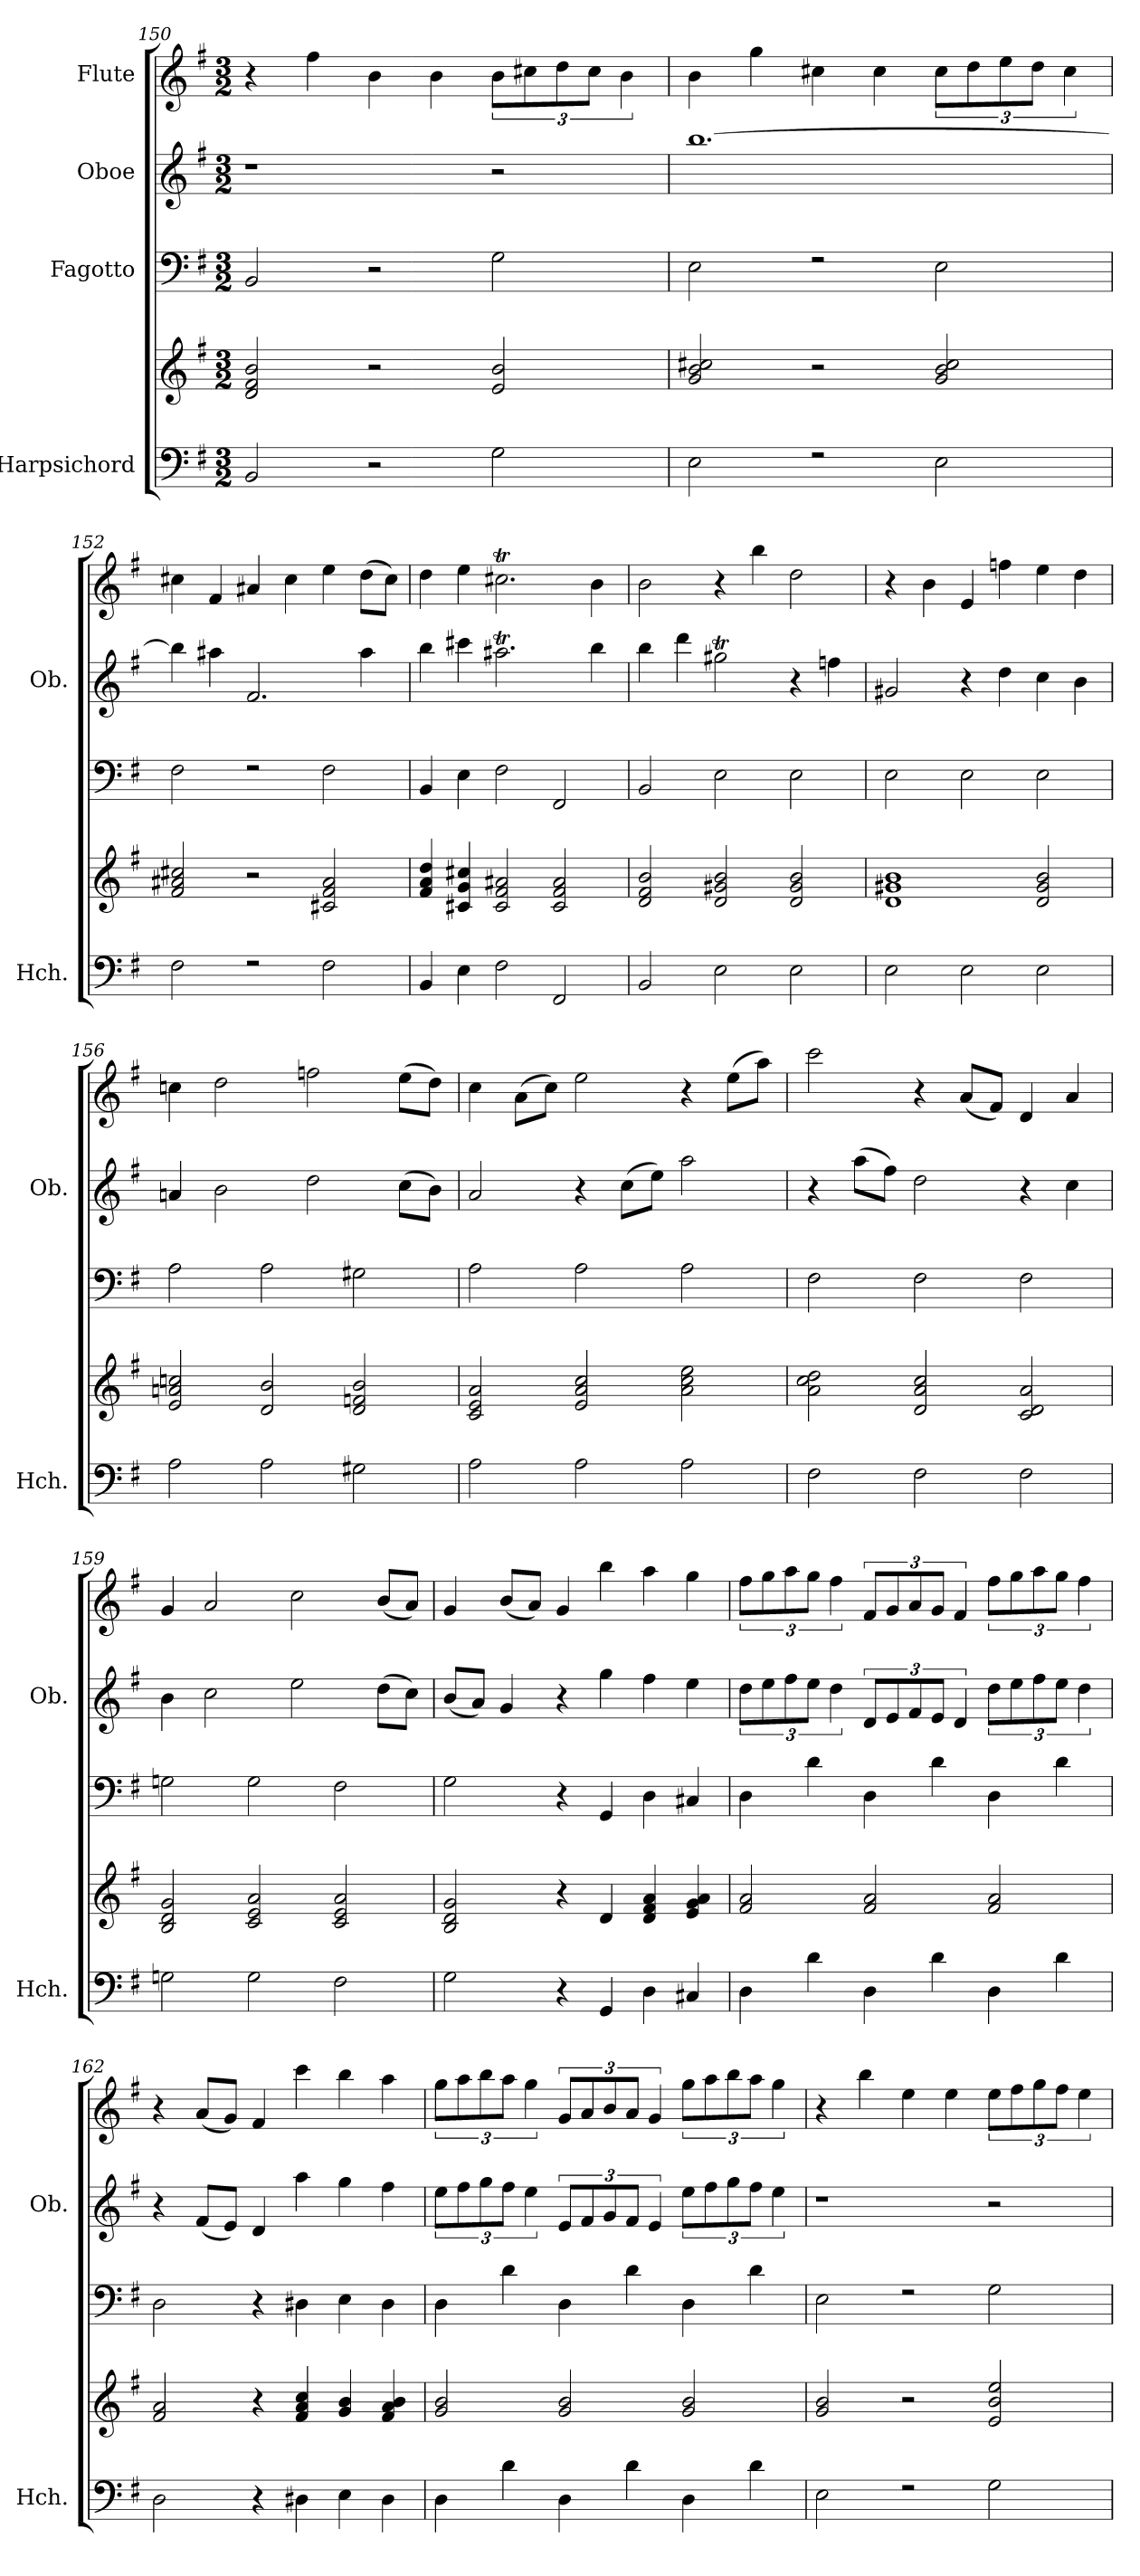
**kern	**kern	**kern	**kern	**kern
*part4	*part4	*part3	*part2	*part1
*staff5	*staff4	*staff3	*staff2	*staff1
*I"Harpsichord	*	*I"Fagotto	*I"Oboe	*I"Flute
*I'Hch.	*	*	*I'Ob.	*
*clefF4	*clefG2	*clefF4	*clefG2	*clefG2
*k[f#]	*k[f#]	*k[f#]	*k[f#]	*k[f#]
*M3/2	*M3/2	*M3/2	*M3/2	*M3/2
=150	=150	=150	=150	=150
2BB/	2d/ 2f#/ 2b/	2BB/	1r	4r
.	.	.	.	4ff#\
2r	2r	2r	.	4b\
.	.	.	.	4b\
2G\	2e/ 2b/	2G\	2r	12b\L
.	.	.	.	12cc#X\
.	.	.	.	12dd\
.	.	.	.	12cc#\J
.	.	.	.	6b\
=151	=151	=151	=151	=151
2E\	2g/ 2b/ 2cc#X/	2E\	[1.bb	4b\
.	.	.	.	4gg\
2rF	2r	2rF	.	4cc#X\
.	.	.	.	4cc#\
2E\	2g/ 2b/ 2cc#/	2E\	.	12cc#\L
.	.	.	.	12dd\
.	.	.	.	12ee\
.	.	.	.	12dd\J
.	.	.	.	6cc#\
=152	=152	=152	=152	=152
2F#\	2f#/ 2a#X/ 2cc#X/	2F#\	4bb\]	4cc#X\
.	.	.	4aa#X\	4f#/
2rF	2r	2rF	2.f#/	4a#X/
.	.	.	.	4cc#\
2F#\	2c#X/ 2f#/ 2a#/	2F#\	.	4ee\
.	.	.	4aa#\	(8dd\L
.	.	.	.	8cc#\J)
!!LO:LB:g=z
=153	=153	=153	=153	=153
4BB/	4f#/ 4a/ 4dd/	4BB/	4bb\	4dd\
4E\	4c#X/ 4g/ 4cc#X/	4E\	4ccc#X\	4ee\
2F#\	2c#/ 2f#/ 2a#X/	2F#\	2.aa#Xt\	2.cc#Xt\
2FF#/	2c#/ 2f#/ 2a#/	2FF#/	.	.
.	.	.	4bb\	4b\
=154	=154	=154	=154	=154
2BB/	2d/ 2f#/ 2b/	2BB/	4bb\	2b\
.	.	.	4ddd\	.
2E\	2d/ 2g#X/ 2b/	2E\	2gg#Xt\	4r
.	.	.	.	4bb\
2E\	2d/ 2g#/ 2b/	2E\	4r	2dd\
.	.	.	4ffn\	.
=155	=155	=155	=155	=155
2E\	1d 1g#X 1b	2E\	2g#X/	4r
.	.	.	.	4b\
2E\	.	2E\	4r	4e/
.	.	.	4dd\	4ffn\
2E\	2d/ 2g#/ 2b/	2E\	4cc\	4ee\
.	.	.	4b\	4dd\
=156	=156	=156	=156	=156
2A\	2e/ 2an/ 2ccn/	2A\	4an/	4ccn\
.	.	.	2b\	2dd\
2A\	2d/ 2b/	2A\	.	.
.	.	.	2dd\	2ffn\
2G#X\	2d/ 2fn/ 2b/	2G#X\	.	.
.	.	.	(8cc\L	(8ee\L
.	.	.	8b\J)	8dd\J)
=157	=157	=157	=157	=157
2A\	2c/ 2e/ 2a/	2A\	2a/	4cc\
.	.	.	.	(8a\L
.	.	.	.	8cc\J)
2A\	2e/ 2a/ 2cc/	2A\	4r	2ee\
.	.	.	(8cc\L	.
.	.	.	8ee\J)	.
2A\	2a\ 2cc\ 2ee\	2A\	2aa\	4r
.	.	.	.	(8ee\L
.	.	.	.	8aa\J)
=158	=158	=158	=158	=158
2F#\	2a\ 2cc\ 2dd\	2F#\	4r	2ccc\
.	.	.	(8aa\L	.
.	.	.	8ff#\J)	.
2F#\	2d/ 2a/ 2cc/	2F#\	2dd\	4r
.	.	.	.	(8a/L
.	.	.	.	8f#/J)
2F#\	2c/ 2d/ 2a/	2F#\	4r	4d/
.	.	.	4cc\	4a/
=159	=159	=159	=159	=159
2Gn\	2B/ 2d/ 2g/	2Gn\	4b\	4g/
.	.	.	2cc\	2a/
2G\	2c/ 2e/ 2a/	2G\	.	.
.	.	.	2ee\	2cc\
2F#\	2c/ 2e/ 2a/	2F#\	.	.
.	.	.	(8dd\L	(8b/L
.	.	.	8cc\J)	8a/J)
=160	=160	=160	=160	=160
2G\	2B/ 2d/ 2g/	2G\	(8b/L	4g/
.	.	.	8a/J)	.
.	.	.	4g/	(8b/L
.	.	.	.	8a/J)
4r	4r	4r	4r	4g/
4GG/	4d/	4GG/	4gg\	4bb\
4D\	4d/ 4f#/ 4a/	4D\	4ff#\	4aa\
4C#X/	4e/ 4g/ 4a/	4C#X/	4ee\	4gg\
=161	=161	=161	=161	=161
4D\	2f#/ 2a/	4D\	12dd\L	12ff#\L
.	.	.	12ee\	12gg\
.	.	.	12ff#\	12aa\
4d\	.	4d\	12ee\J	12gg\J
.	.	.	6dd\	6ff#\
4D\	2f#/ 2a/	4D\	12d/L	12f#/L
.	.	.	12e/	12g/
.	.	.	12f#/	12a/
4d\	.	4d\	12e/J	12g/J
.	.	.	6d/	6f#/
4D\	2f#/ 2a/	4D\	12dd\L	12ff#\L
.	.	.	12ee\	12gg\
.	.	.	12ff#\	12aa\
4d\	.	4d\	12ee\J	12gg\J
.	.	.	6dd\	6ff#\
!!LO:LB:g=z
=162	=162	=162	=162	=162
2D\	2f#/ 2a/	2D\	4r	4r
.	.	.	(8f#/L	(8a/L
.	.	.	8e/J)	8g/J)
4r	4r	4r	4d/	4f#/
4D#X\	4f#/ 4a/ 4cc/	4D#X\	4aa\	4ccc\
4E\	4g/ 4b/	4E\	4gg\	4bb\
4D#\	4f#/ 4a/ 4b/	4D#\	4ff#\	4aa\
=163	=163	=163	=163	=163
4D\	2g/ 2b/	4D\	12ee\L	12gg\L
.	.	.	12ff#\	12aa\
.	.	.	12gg\	12bb\
4d\	.	4d\	12ff#\J	12aa\J
.	.	.	6ee\	6gg\
4D\	2g/ 2b/	4D\	12e/L	12g/L
.	.	.	12f#/	12a/
.	.	.	12g/	12b/
4d\	.	4d\	12f#/J	12a/J
.	.	.	6e/	6g/
4D\	2g/ 2b/	4D\	12ee\L	12gg\L
.	.	.	12ff#\	12aa\
.	.	.	12gg\	12bb\
4d\	.	4d\	12ff#\J	12aa\J
.	.	.	6ee\	6gg\
=164	=164	=164	=164	=164
2E\	2g/ 2b/	2E\	1r	4r
.	.	.	.	4bb\
2rF	2r	2rF	.	4ee\
.	.	.	.	4ee\
2G\	2e/ 2b/ 2ee/	2G\	2r	12ee\L
.	.	.	.	12ff#\
.	.	.	.	12gg\
.	.	.	.	12ff#\J
.	.	.	.	6ee\
=	=	=	=	=
*-	*-	*-	*-	*-
